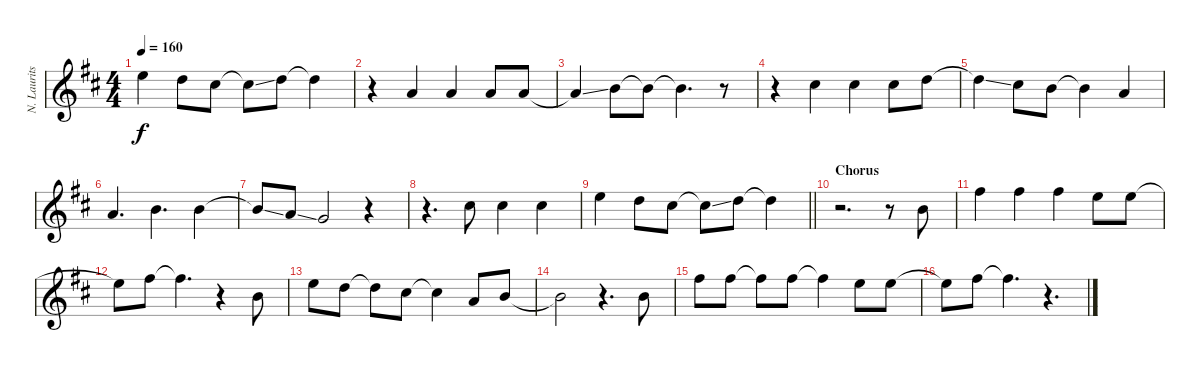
\track ("N. Lauritsen (Lead Vocals)" "N. Laurits") {instrument violin}
\staff {score}
\tuning (E4 B3 G3 D3 A2 E2) {hide}
\ts (4 4)
\tempo 160
\clef g2
\ks bminor
17.2.4{dy f} 15.2.8 14.2.8 14.2{ss t}.8 15.2.8 15.2{t}.4 |
r.4 10.2.4 10.2.4 10.2.8 10.2.8 |
10.2{ss t}.4 12.2.8 12.2{t}.8 12.2{t}.4{d} r.8 |
r.4 14.2.4 14.2.4 14.2.8 15.2.8 |
15.2{ss t}.4 14.2.8 12.2.8 12.2{t}.4 10.2.4 |
10.2.4{d} 12.2.4{d} 12.2.4 |
12.2{ss t}.8 10.2{ss}.8 8.2.2 r.4 |
r.4{d} 14.2.8 14.2.4 14.2.4 |
\barLineRight lightlight
17.2.4 15.2.8 14.2.8 14.2{ss t}.8 15.2.8 15.2{t}.4 |
\section ("" "Chorus")
r.2{d} r.8 12.2.8 |
14.1.4 14.1.4 14.1.4 12.1.8 12.1.8 |
12.1{t}.8 14.1.8 14.1{t}.4{d} r.4 12.2.8 |
17.2.8 15.2.8 15.2{t}.8 14.2.8 14.2{t}.4 10.2.8 12.2.8 |
12.2{t}.2 r.4{d} 12.2.8 |
14.1.8 14.1.8 14.1{t}.8 14.1.8 14.1{t}.4 12.1.8 12.1.8 |
12.1{t}.8 14.1.8 14.1{t}.4{d} r.4{d}
